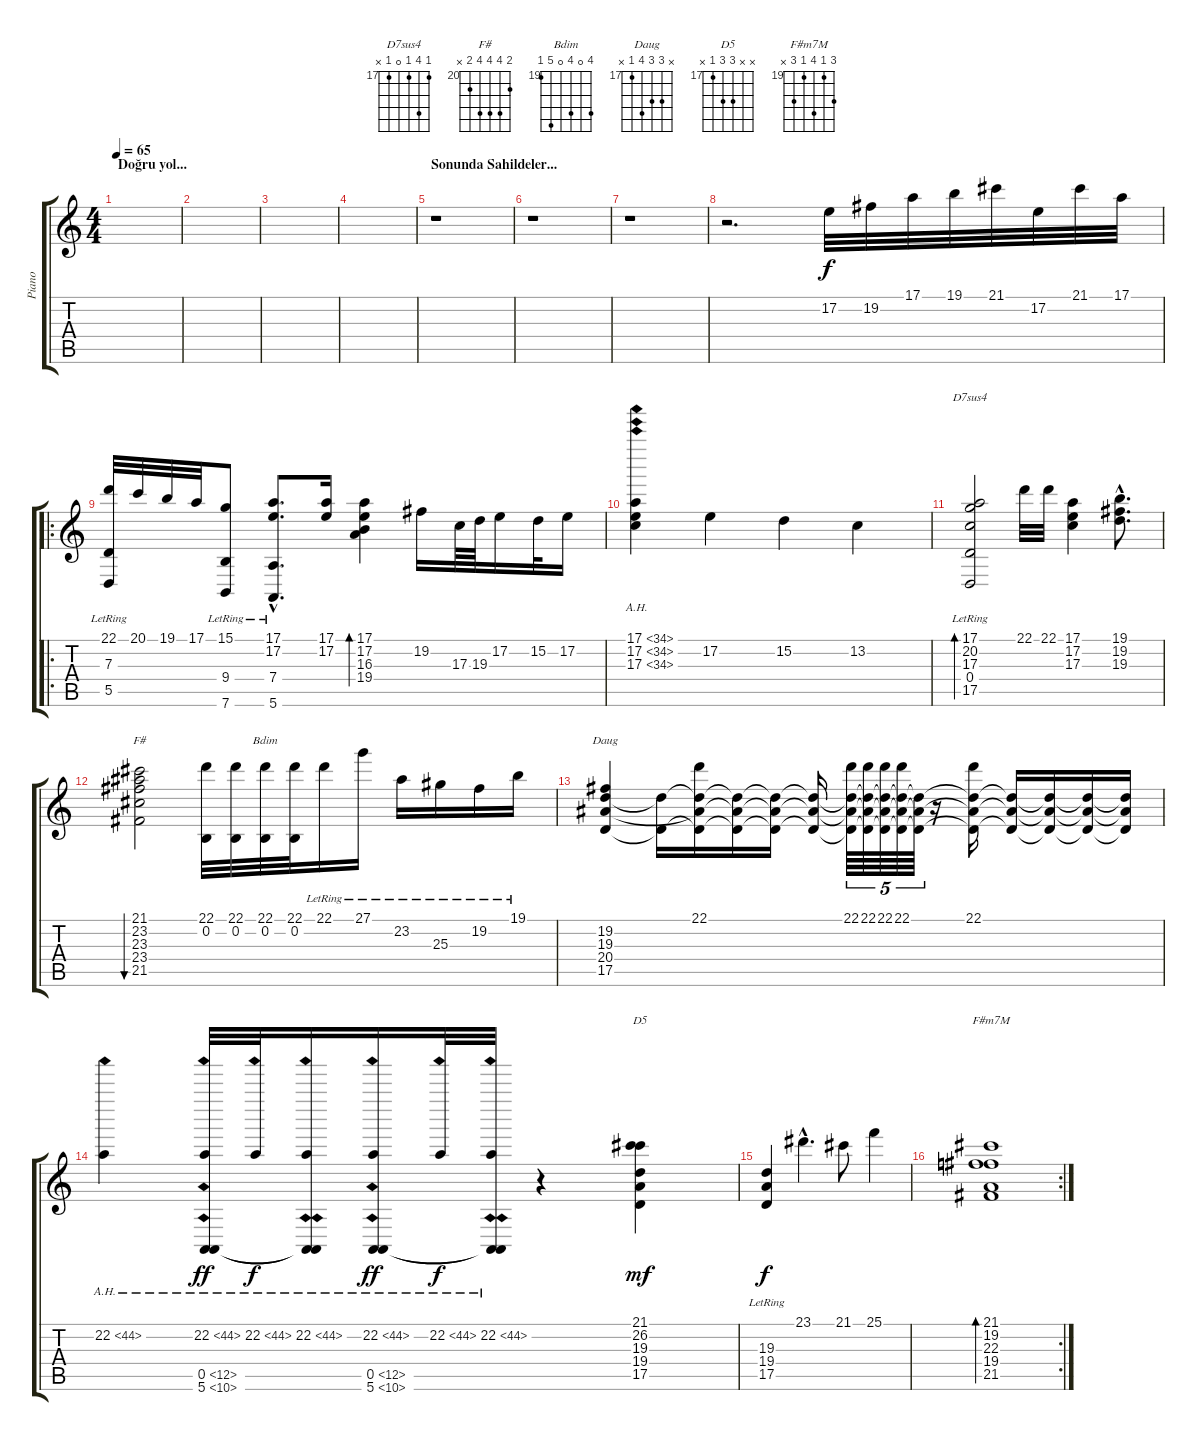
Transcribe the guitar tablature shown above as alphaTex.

\track ("Piano" "Piano") {instrument acousticgrandpiano}
\staff {score tabs}
\tuning (E4 B3 G3 D3 A2 E2) {hide}
\chord ("D7sus4" 17 20 17 0 17 x) {firstfret 17}
\chord ("F#" 21 23 23 23 21 x) {firstfret 20}
\chord ("Bdim" 22 0 22 0 23 19) {firstfret 19}
\chord ("Daug" x 19 19 20 17 x) {firstfret 17}
\chord ("D5" x x 19 19 17 x) {firstfret 17}
\chord ("F#m7M" 21 19 22 19 21 x) {firstfret 19}
\ts (4 4)
\section ("" "Doğru yol...")
\tempo 65
\clef g2
\ks c
|
|
|
|
\section ("" "Sonunda Sahildeler...")
r.1{volume 11} |
r.1 |
r.1 |
r.2{d} 17.2.32{volume 13} 19.2.32 17.1.32 19.1.32 21.1.32 17.2.32 21.1.32 17.1.32 |
\ro
(22.1 7.3{lr} 5.5{lr}).32 20.1.32 19.1.32 17.1.32 (15.1 9.4{lr} 7.6{lr}).8 (17.1{hac} 17.2{hac} 7.4{hac lr} 5.6{hac lr}).8{d} (17.1 17.2).16 (17.1 17.2 16.3 19.4).4{bd 240} 19.2.16 17.3.64 19.3.64 17.2.16 15.2.32 17.2.16 |
(17.1{ah 17} 17.2{ah 17} 17.3{ah 17}).4 17.2.4 15.2.4 13.2.4 |
(17.1 20.2 17.3 0.4{lr} 17.5{lr}).2{bd 240 ch "D7sus4"} 22.1.32 22.1.32 (17.1 17.2 17.3).4 (19.1{hac} 19.2{hac} 19.3{hac}).8{d} |
(21.1 23.2 23.3 23.4 21.5).2{bu 240 ch "F#"} (22.1 0.2).32 (22.1 0.2).32 (22.1 0.2).32{ch "Bdim"} (22.1 0.2).32 22.1{lr}.16 27.1{lr}.16 23.2{lr}.16 25.3{lr}.16 19.2{lr}.16 19.1{lr}.16 |
(19.2 19.3 20.4 17.5).4{ch "Daug"} (19.3{t} 17.5{t}).16 (22.1 19.3{t} 20.4{t} 17.5{t}).16 (19.3{t} 20.4{t} 17.5{t}).16 (19.3{t} 20.4{t} 17.5{t}).16 (19.3{t} 20.4{t} 17.5{t}).16 (22.1 19.3{t} 20.4{t} 17.5{t}).64{tu (5 4)} (22.1 19.3{t} 20.4{t} 17.5{t}).64{tu (5 4)} (22.1 19.3{t} 20.4{t} 17.5{t}).64{tu (5 4)} (22.1 19.3{t} 20.4{t} 17.5{t}).64{tu (5 4)} (19.3{t} 20.4{t} 17.5{t}).64{tu (5 4)} r.16 (22.1 19.3{t} 20.4{t} 17.5{t}).16 (19.3{t} 20.4{t} 17.5{t}).16 (19.3{t} 20.4{t} 17.5{t}).16 (19.3{t} 20.4{t} 17.5{t}).16 (19.3{t} 20.4{t} 17.5{t}).16 |
22.2{ah 22}.4 (22.2{ah 22} 0.5{ah 12} 5.6{ah 5}).32{dy ff} 22.2{ah 22}.32{dy f} (22.2{ah 22} 0.5{ah 12 t} 5.6{ah 12 t}).16 (22.2{ah 22} 0.5{ah 12} 5.6{ah 5}).16{dy ff} 22.2{ah 22}.32{dy f} (22.2{ah 22} 0.5{ah 12 t} 5.6{ah 12 t}).32 r.4 (21.1 26.2 19.3 19.4 17.5).4{ch "D5" dy mf} |
(19.3{lr} 19.4{lr} 17.5{lr}).4{dy f} 23.1{hac}.4{d} 21.1.8 25.1.4 |
\rc 2
(21.1 19.2 22.3 19.4 21.5).1{bd 480 ch "F#m7M"}
